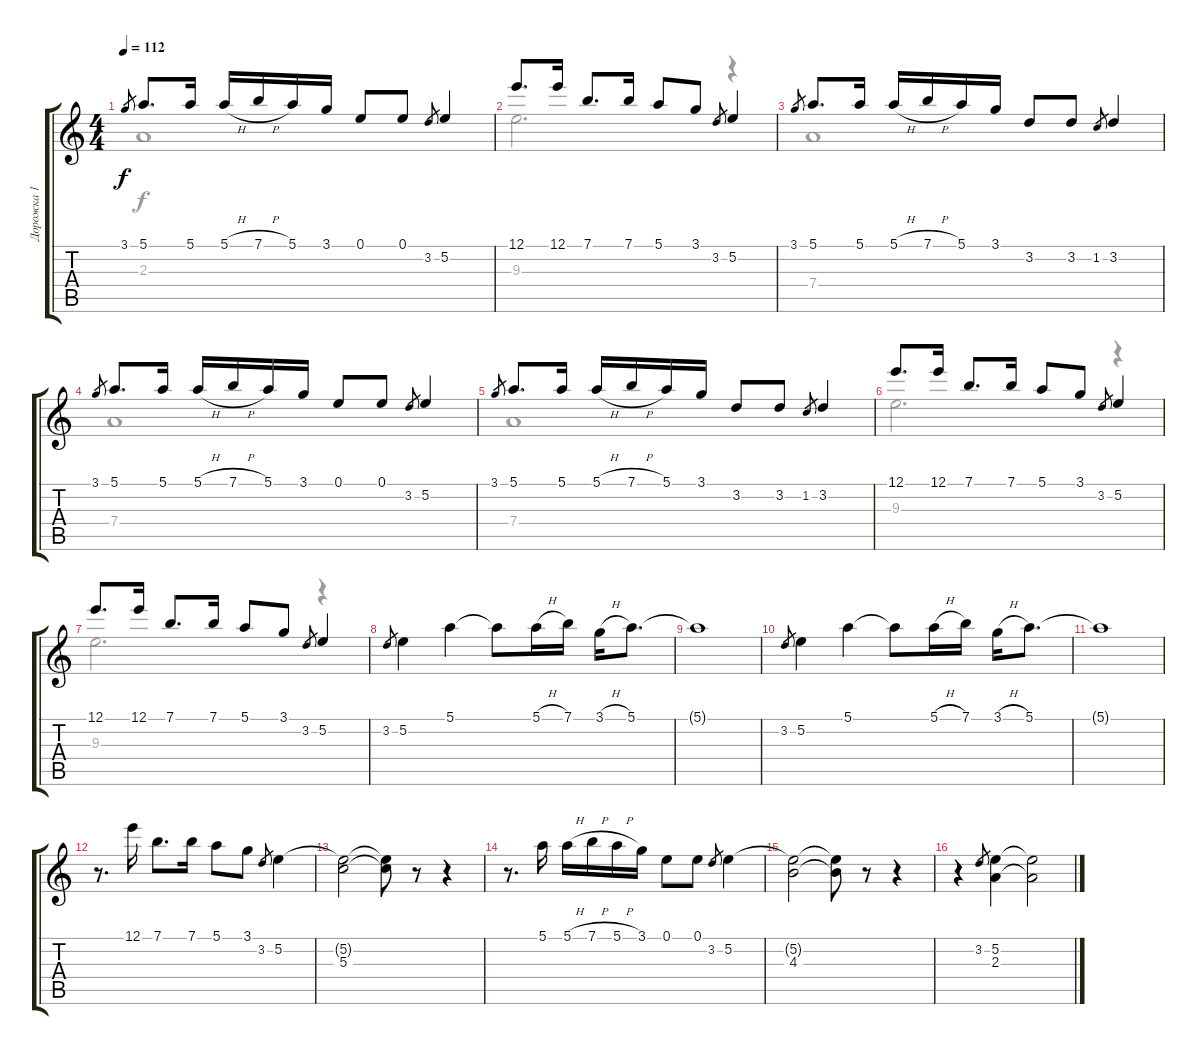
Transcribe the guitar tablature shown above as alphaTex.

\track ("Дорожка 1" "Дорожка 1") {instrument electricguitarclean}
\staff {score tabs}
\tuning (E4 B3 G3 D3 A2 E2) {hide}
\voice
\ts (4 4)
\tempo 112
\clef g2
\ks c
3.1.8{gr dy f} 5.1.8{d} 5.1.16 5.1{h}.16 7.1{h}.16 5.1.16 3.1.16 0.1.8 0.1.8 3.2.8{gr} 5.2.4 |
12.1.8{d} 12.1.16 7.1.8{d} 7.1.16 5.1.8 3.1.8 3.2.8{gr} 5.2.4 |
3.1.8{gr} 5.1.8{d} 5.1.16 5.1{h}.16 7.1{h}.16 5.1.16 3.1.16 3.2.8 3.2.8 1.2.8{gr} 3.2.4 |
3.1.8{gr} 5.1.8{d} 5.1.16 5.1{h}.16 7.1{h}.16 5.1.16 3.1.16 0.1.8 0.1.8 3.2.8{gr} 5.2.4 |
3.1.8{gr} 5.1.8{d} 5.1.16 5.1{h}.16 7.1{h}.16 5.1.16 3.1.16 3.2.8 3.2.8 1.2.8{gr} 3.2.4 |
12.1.8{d} 12.1.16 7.1.8{d} 7.1.16 5.1.8 3.1.8 3.2.8{gr} 5.2.4 |
12.1.8{d} 12.1.16 7.1.8{d} 7.1.16 5.1.8 3.1.8 3.2.8{gr} 5.2.4 |
3.2.8{gr} 5.2.4 5.1.4 5.1{t}.8 5.1{h}.16 7.1.16 3.1{h}.16 5.1.8{d} |
5.1{t}.1 |
3.2.8{gr} 5.2.4 5.1.4 5.1{t}.8 5.1{h}.16 7.1.16 3.1{h}.16 5.1.8{d} |
5.1{t}.1 |
r.8{d} 12.1.16 7.1.8{d} 7.1.16 5.1.8 3.1.8 3.2.8{gr} 5.2.4 |
(5.2{t} 5.3).2 (5.2{t} 5.3{t}).8 r.8 r.4 |
r.8{d} 5.1.16 5.1{h}.16 7.1{h}.16 5.1{h}.16 3.1.16 0.1.8 0.1.8 3.2.8{gr} 5.2.4 |
(5.2{t} 4.3).2 (5.2{t} 4.3{t}).8 r.8 r.4 |
r.4 3.2.8{gr} (5.2 2.3).4 (5.2{t} 2.3{t}).2
\voice
\clef g2
\ottava regular
\simile none
\ks c
2.3.1{dy f} |
9.3.2{d} r.4 |
7.4.1 |
7.4.1 |
7.4.1 |
9.3.2{d} r.4 |
9.3.2{d} r.4 |
|
|
|
|
|
|
|
|
